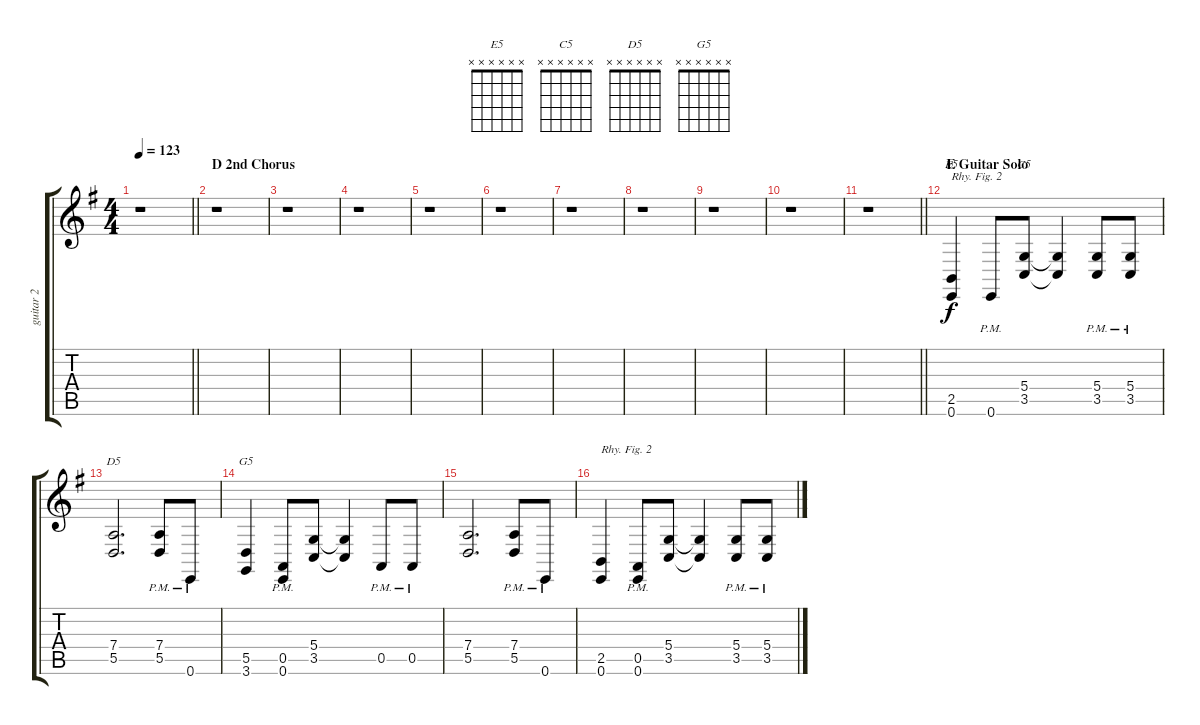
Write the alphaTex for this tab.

\track ("guitar 2" "guitar 2") {instrument pad3polysynth}
\staff {score tabs}
\tuning (E4 B3 G3 D3 A2 E2) {hide}
\chord ("E5" x x x x x x)
\chord ("C5" x x x x x x)
\chord ("D5" x x x x x x)
\chord ("G5" x x x x x x)
\ts (4 4)
\tempo 123
\clef g2
\barLineRight lightlight
\ks g
r.1{dy f} |
\section ("" "D 2nd Chorus")
r.1 |
r.1 |
r.1 |
r.1 |
r.1 |
r.1 |
r.1 |
r.1 |
r.1 |
\barLineRight lightlight
r.1 |
\section ("" "E Guitar Solo")
(2.5 0.6).4{ch "E5" txt "Rhy. Fig. 2" instrument overdrivenguitar} 0.6{pm}.8 (5.4 3.5).8{ch "C5"} (5.4{t} 3.5{t}).4 (5.4{pm} 3.5{pm}).8 (5.4{pm} 3.5{pm}).8 |
(7.4 5.5).2{d ch "D5"} (7.4{pm} 5.5{pm}).8 0.6{pm}.8 |
(5.5 3.6).4{ch "G5"} (0.5{pm} 0.6{pm}).8 (5.4 3.5).8 (5.4{t} 3.5{t}).4 0.5{pm}.8 0.5{pm}.8 |
(7.4 5.5).2{d} (7.4{pm} 5.5{pm}).8 0.6{pm}.8 |
(2.5 0.6).4{txt "Rhy. Fig. 2"} (0.5{pm} 0.6{pm}).8 (5.4 3.5).8 (5.4{t} 3.5{t}).4 (5.4{pm} 3.5{pm}).8 (5.4{pm} 3.5{pm}).8
